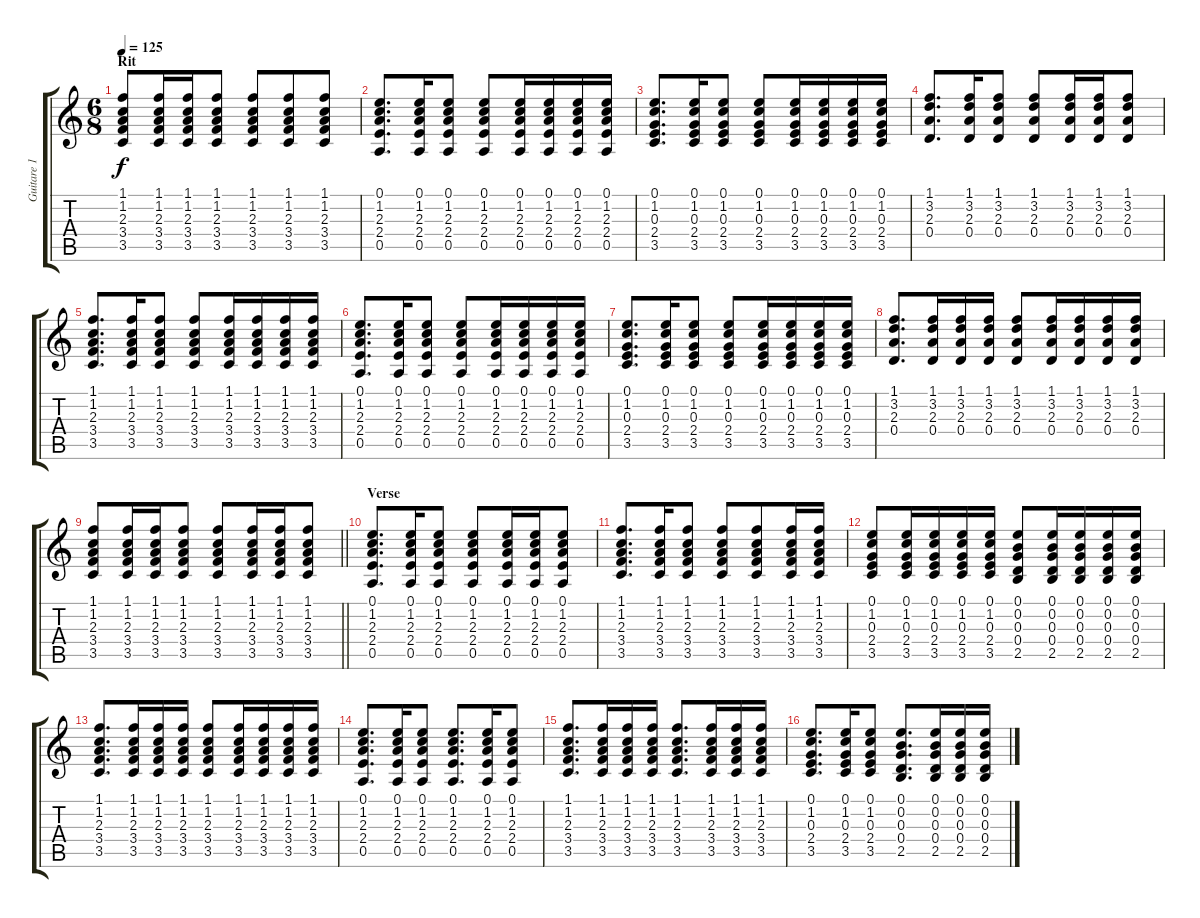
\track ("Guitare 1" "Guitare 1") {instrument acousticguitarnylon}
\staff {score tabs}
\tuning (E4 B3 G3 D3 A2 E2) {hide}
\ts (6 8)
\section ("" "Rit")
\tempo 125
\clef g2
\ks c
(1.1 1.2 2.3 3.4 3.5).8{dy f} (1.1 1.2 2.3 3.4 3.5).16 (1.1 1.2 2.3 3.4 3.5).16 (1.1 1.2 2.3 3.4 3.5).8 (1.1 1.2 2.3 3.4 3.5).8 (1.1 1.2 2.3 3.4 3.5).8 (1.1 1.2 2.3 3.4 3.5).8 |
(0.1 1.2 2.3 2.4 0.5).8{d} (0.1 1.2 2.3 2.4 0.5).16 (0.1 1.2 2.3 2.4 0.5).8 (0.1 1.2 2.3 2.4 0.5).8 (0.1 1.2 2.3 2.4 0.5).16 (0.1 1.2 2.3 2.4 0.5).16 (0.1 1.2 2.3 2.4 0.5).16 (0.1 1.2 2.3 2.4 0.5).16 |
(0.1 1.2 0.3 2.4 3.5).8{d} (0.1 1.2 0.3 2.4 3.5).16 (0.1 1.2 0.3 2.4 3.5).8 (0.1 1.2 0.3 2.4 3.5).8 (0.1 1.2 0.3 2.4 3.5).16 (0.1 1.2 0.3 2.4 3.5).16 (0.1 1.2 0.3 2.4 3.5).16 (0.1 1.2 0.3 2.4 3.5).16 |
(1.1 3.2 2.3 0.4).8{d} (1.1 3.2 2.3 0.4).16 (1.1 3.2 2.3 0.4).8 (1.1 3.2 2.3 0.4).8 (1.1 3.2 2.3 0.4).16 (1.1 3.2 2.3 0.4).16 (1.1 3.2 2.3 0.4).8 |
(1.1 1.2 2.3 3.4 3.5).8{d} (1.1 1.2 2.3 3.4 3.5).16 (1.1 1.2 2.3 3.4 3.5).8 (1.1 1.2 2.3 3.4 3.5).8 (1.1 1.2 2.3 3.4 3.5).16 (1.1 1.2 2.3 3.4 3.5).16 (1.1 1.2 2.3 3.4 3.5).16 (1.1 1.2 2.3 3.4 3.5).16 |
(0.1 1.2 2.3 2.4 0.5).8{d} (0.1 1.2 2.3 2.4 0.5).16 (0.1 1.2 2.3 2.4 0.5).8 (0.1 1.2 2.3 2.4 0.5).8 (0.1 1.2 2.3 2.4 0.5).16 (0.1 1.2 2.3 2.4 0.5).16 (0.1 1.2 2.3 2.4 0.5).16 (0.1 1.2 2.3 2.4 0.5).16 |
(0.1 1.2 0.3 2.4 3.5).8{d} (0.1 1.2 0.3 2.4 3.5).16 (0.1 1.2 0.3 2.4 3.5).8 (0.1 1.2 0.3 2.4 3.5).8 (0.1 1.2 0.3 2.4 3.5).16 (0.1 1.2 0.3 2.4 3.5).16 (0.1 1.2 0.3 2.4 3.5).16 (0.1 1.2 0.3 2.4 3.5).16 |
(1.1 3.2 2.3 0.4).8{d} (1.1 3.2 2.3 0.4).16 (1.1 3.2 2.3 0.4).16 (1.1 3.2 2.3 0.4).16 (1.1 3.2 2.3 0.4).8 (1.1 3.2 2.3 0.4).16 (1.1 3.2 2.3 0.4).16 (1.1 3.2 2.3 0.4).16 (1.1 3.2 2.3 0.4).16 |
\barLineRight lightlight
(1.1 1.2 2.3 3.4 3.5).8 (1.1 1.2 2.3 3.4 3.5).16 (1.1 1.2 2.3 3.4 3.5).16 (1.1 1.2 2.3 3.4 3.5).8 (1.1 1.2 2.3 3.4 3.5).8 (1.1 1.2 2.3 3.4 3.5).16 (1.1 1.2 2.3 3.4 3.5).16 (1.1 1.2 2.3 3.4 3.5).8 |
\section ("" "Verse")
(0.1 1.2 2.3 2.4 0.5).8{d} (0.1 1.2 2.3 2.4 0.5).16 (0.1 1.2 2.3 2.4 0.5).8 (0.1 1.2 2.3 2.4 0.5).8 (0.1 1.2 2.3 2.4 0.5).16 (0.1 1.2 2.3 2.4 0.5).16 (0.1 1.2 2.3 2.4 0.5).8 |
(1.1 1.2 2.3 3.4 3.5).8{d} (1.1 1.2 2.3 3.4 3.5).16 (1.1 1.2 2.3 3.4 3.5).8 (1.1 1.2 2.3 3.4 3.5).8 (1.1 1.2 2.3 3.4 3.5).8 (1.1 1.2 2.3 3.4 3.5).16 (1.1 1.2 2.3 3.4 3.5).16 |
(0.1 1.2 0.3 2.4 3.5).8 (0.1 1.2 0.3 2.4 3.5).16 (0.1 1.2 0.3 2.4 3.5).16 (0.1 1.2 0.3 2.4 3.5).16 (0.1 1.2 0.3 2.4 3.5).16 (0.1 0.2 0.3 0.4 2.5).8 (0.1 0.2 0.3 0.4 2.5).16 (0.1 0.2 0.3 0.4 2.5).16 (0.1 0.2 0.3 0.4 2.5).16 (0.1 0.2 0.3 0.4 2.5).16 |
(1.1 1.2 2.3 3.4 3.5).8{d} (1.1 1.2 2.3 3.4 3.5).16 (1.1 1.2 2.3 3.4 3.5).16 (1.1 1.2 2.3 3.4 3.5).16 (1.1 1.2 2.3 3.4 3.5).8 (1.1 1.2 2.3 3.4 3.5).16 (1.1 1.2 2.3 3.4 3.5).16 (1.1 1.2 2.3 3.4 3.5).16 (1.1 1.2 2.3 3.4 3.5).16 |
(0.1 1.2 2.3 2.4 0.5).8{d} (0.1 1.2 2.3 2.4 0.5).16 (0.1 1.2 2.3 2.4 0.5).8 (0.1 1.2 2.3 2.4 0.5).8{d} (0.1 1.2 2.3 2.4 0.5).16 (0.1 1.2 2.3 2.4 0.5).8 |
(1.1 1.2 2.3 3.4 3.5).8{d} (1.1 1.2 2.3 3.4 3.5).16 (1.1 1.2 2.3 3.4 3.5).16 (1.1 1.2 2.3 3.4 3.5).16 (1.1 1.2 2.3 3.4 3.5).8{d} (1.1 1.2 2.3 3.4 3.5).16 (1.1 1.2 2.3 3.4 3.5).16 (1.1 1.2 2.3 3.4 3.5).16 |
(0.1 1.2 0.3 2.4 3.5).8{d} (0.1 1.2 0.3 2.4 3.5).16 (0.1 1.2 0.3 2.4 3.5).8 (0.1 0.2 0.3 0.4 2.5).8{d} (0.1 0.2 0.3 0.4 2.5).16 (0.1 0.2 0.3 0.4 2.5).16 (0.1 0.2 0.3 0.4 2.5).16
